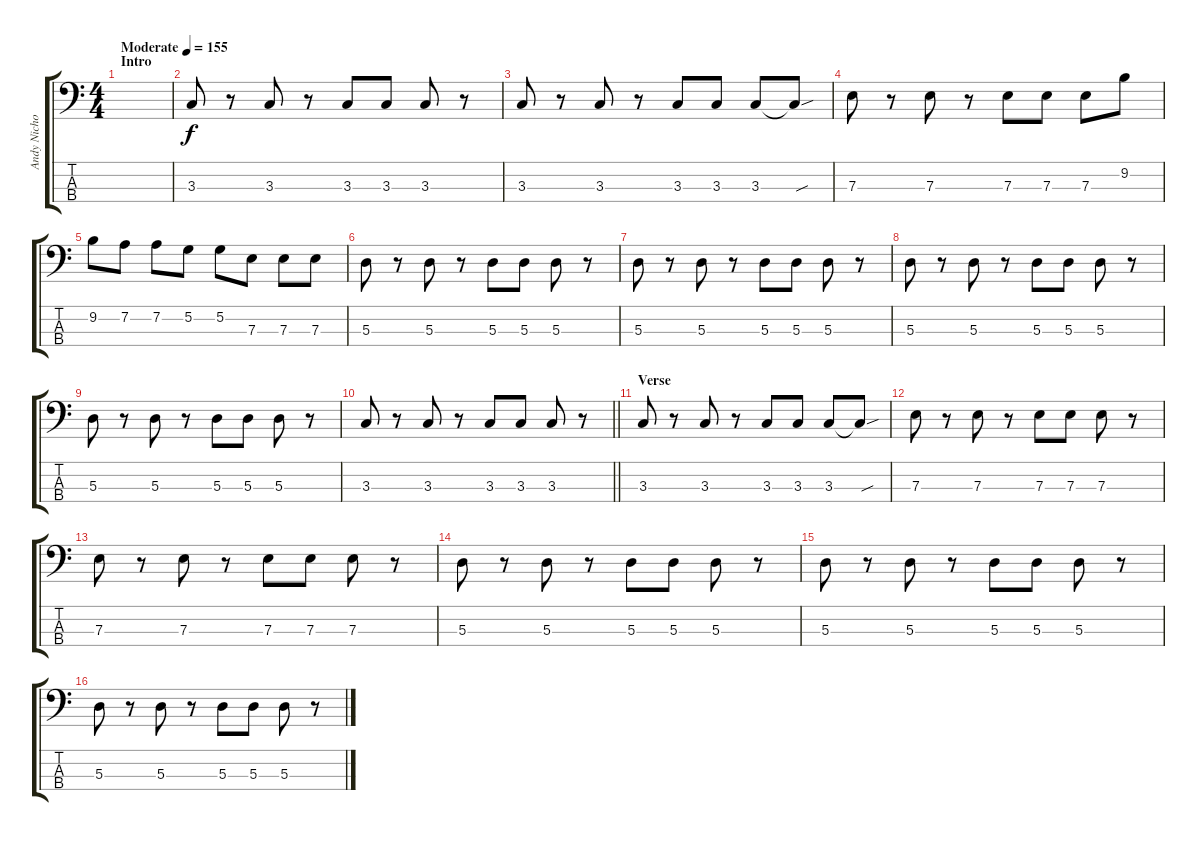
\track ("Andy Nicholson - Bass RSE" "Andy Nicho") {instrument electricbasspick}
\staff {score tabs}
\tuning (G2 D2 A1 E1) {hide}
\ts (4 4)
\section ("" "Intro")
\tempo (155 "Moderate")
\clef f4
\ks c
|
3.3.8 r.8 3.3.8 r.8 3.3.8 3.3.8 3.3.8 r.8 |
3.3.8 r.8 3.3.8 r.8 3.3.8 3.3.8 3.3.8 3.3{sou t}.8 |
7.3.8 r.8 7.3.8 r.8 7.3.8 7.3.8 7.3.8 9.2.8 |
9.2.8 7.2.8 7.2.8 5.2.8 5.2.8 7.3.8 7.3.8 7.3.8 |
5.3.8 r.8 5.3.8 r.8 5.3.8 5.3.8 5.3.8 r.8 |
5.3.8 r.8 5.3.8 r.8 5.3.8 5.3.8 5.3.8 r.8 |
5.3.8 r.8 5.3.8 r.8 5.3.8 5.3.8 5.3.8 r.8 |
5.3.8 r.8 5.3.8 r.8 5.3.8 5.3.8 5.3.8 r.8 |
\barLineRight lightlight
3.3.8 r.8 3.3.8 r.8 3.3.8 3.3.8 3.3.8 r.8 |
\section ("" "Verse")
3.3.8 r.8 3.3.8 r.8 3.3.8 3.3.8 3.3.8 3.3{sou t}.8 |
7.3.8 r.8 7.3.8 r.8 7.3.8 7.3.8 7.3.8 r.8 |
7.3.8 r.8 7.3.8 r.8 7.3.8 7.3.8 7.3.8 r.8 |
5.3.8 r.8 5.3.8 r.8 5.3.8 5.3.8 5.3.8 r.8 |
5.3.8 r.8 5.3.8 r.8 5.3.8 5.3.8 5.3.8 r.8 |
5.3.8 r.8 5.3.8 r.8 5.3.8 5.3.8 5.3.8 r.8
